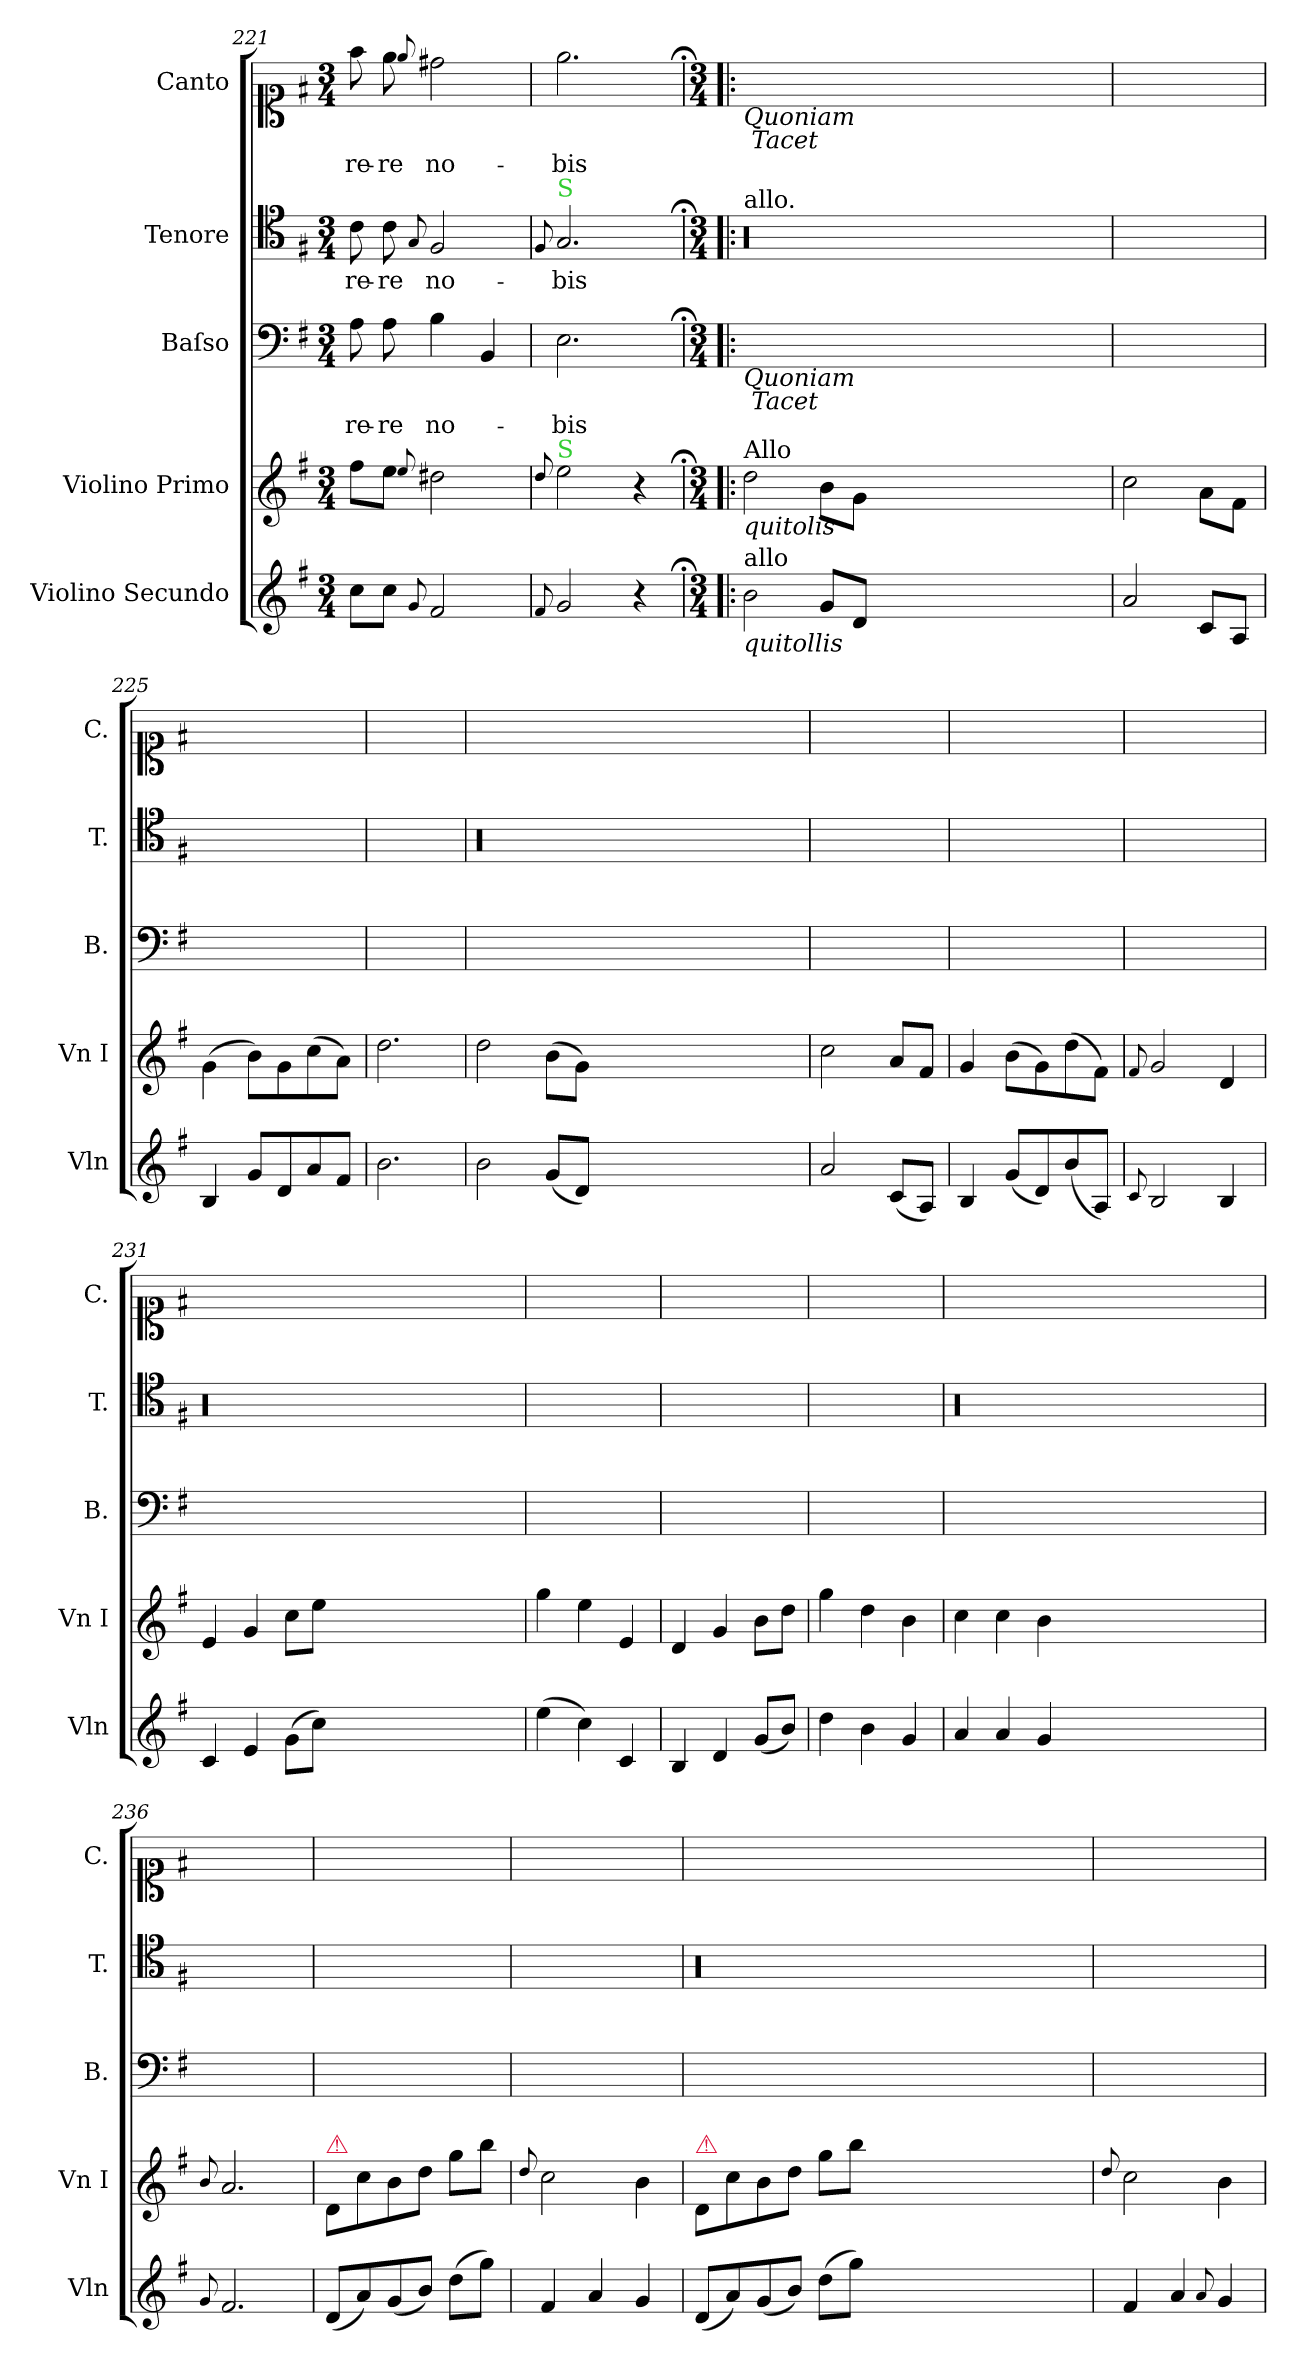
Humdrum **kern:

**kern	**kern	**kern	**text	**kern	**text	**kern	**text
*part5	*part4	*part3	*part3	*part2	*part2	*part1	*part1
*staff5	*staff4	*staff3	*staff3	*staff2	*staff2	*staff1	*staff1
*I"Violino Secundo	*I"Violino Primo	*I"Baſso	*	*I"Tenore	*	*I"Canto	*
*I'Vln	*I'Vn I	*I'B.	*	*I'T.	*	*I'C.	*
*clefG2	*clefG2	*clefF4	*	*clefC4	*	*clefC1	*
*k[f#]	*k[f#]	*k[f#]	*	*k[f#]	*	*k[f#]	*
*M3/4	*M3/4	*M3/4	*	*M3/4	*	*M3/4	*
=221	=221	=221	=221	=221	=221	=221	=221
8cc\L	8ff#\L	8A\	-re-	8c\	-re-	8ff#\	-re-
8cc\J	8ee\J	8A\	-re	8c\	-re	8ee\	-re
8qqg/	8qqee/	.	.	8qqG/	.	8qqee/	.
2f#/	2dd#X\	4B\	no-	2F#/	no-	2dd#X\	no-
.	.	4BB/	.	.	.	.	.
=222	=222	=222	=222	=222	=222	=222	=222
8qqf#/	8qqdd/	.	.	8qqF#/	.	.	.
!	!	!	!	!LO:TX:a:color=limegreen:t=S	!	!	!
!	!LO:TX:a:color=limegreen:t=S	!	!	!	!	!	!
2g/	2ee\	2.E\	-bis	2.G/	-bis	2.ee\	-bis
4r	4r	.	.	.	.	.	.
=223!|:;	=223!|:;	=223!|:;	=223!|:;	=223!|:;	=223!|:;	=223!|:;	=223!|:;
*M3/4	*M3/4	*M3/4	*	*M3/4	*	*M3/4	*
!	!	!	!	!	!	!LO:TX:b:i:t=Quoniam\n Tacet	!
!	!	!	!	!LO:TX:a:t=allo.	!	!	!
!	!	!LO:TX:b:i:t=Quoniam\n Tacet	!	!	!	!	!
!	!LO:TX:b:i:t=quitolis	!	!	!	!	!	!
!	!LO:TX:a:t=Allo	!	!	!	!	!	!
!LO:TX:b:i:t=quitollis	!	!	!	!	!	!	!
!LO:TX:a:t=allo	!	!	!	!	!	!	!
!	!	!	!	!LO:N:vis=00	!	!	!
2b\	2dd\	2.ryy	.	0.r	.	2.ryy	.
8g/L	8b\L	.	.	.	.	.	.
8d/J	8g\J	.	.	.	.	.	.
0ryy	0ryy	0ryy	.	.	.	0ryy	.
4ryy	4ryy	4ryy	.	.	.	4ryy	.
=224	=224	=224	=224	=224	=224	=224	=224
2a/	2cc\	2.ryy	.	2.ryy	.	2.ryy	.
8c/L	8a\L	.	.	.	.	.	.
8A/J	8f#\J	.	.	.	.	.	.
=225	=225	=225	=225	=225	=225	=225	=225
4B/	(4g\	2.ryy	.	2.ryy	.	2.ryy	.
8g/L	8b\L)	.	.	.	.	.	.
8d/	8g\	.	.	.	.	.	.
8a/	(8cc\	.	.	.	.	.	.
8f#/J	8a\J)	.	.	.	.	.	.
=226	=226	=226	=226	=226	=226	=226	=226
2.b\	2.dd\	2.ryy	.	2.ryy	.	2.ryy	.
=227	=227	=227	=227	=227	=227	=227	=227
!	!	!	!	!LO:N:vis=00	!	!	!
2b\	2dd\	2.ryy	.	0.r	.	2.ryy	.
(8g/L	(8b\L	.	.	.	.	.	.
8d/J)	8g\J)	.	.	.	.	.	.
0ryy	0ryy	0ryy	.	.	.	0ryy	.
4ryy	4ryy	4ryy	.	.	.	4ryy	.
=228	=228	=228	=228	=228	=228	=228	=228
2a/	2cc\	2.ryy	.	2.ryy	.	2.ryy	.
(8c/L	8a/L	.	.	.	.	.	.
8A/J)	8f#/J	.	.	.	.	.	.
=229	=229	=229	=229	=229	=229	=229	=229
4B/	4g/	2.ryy	.	2.ryy	.	2.ryy	.
(8g/L	(8b\L	.	.	.	.	.	.
8d/)	8g\)	.	.	.	.	.	.
(8b/	(8dd\	.	.	.	.	.	.
8A/J)	8f#\J)	.	.	.	.	.	.
=230	=230	=230	=230	=230	=230	=230	=230
8qqc/	8qqf#/	.	.	.	.	.	.
2B/	2g/	2.ryy	.	2.ryy	.	2.ryy	.
4B/	4d/	.	.	.	.	.	.
=231	=231	=231	=231	=231	=231	=231	=231
!	!	!	!	!LO:N:vis=00	!	!	!
4c/	4e/	2.ryy	.	0.r	.	2.ryy	.
4e/	4g/	.	.	.	.	.	.
(8g\L	8cc\L	.	.	.	.	.	.
8cc\J)	8ee\J	.	.	.	.	.	.
0ryy	0ryy	0ryy	.	.	.	0ryy	.
4ryy	4ryy	4ryy	.	.	.	4ryy	.
=232	=232	=232	=232	=232	=232	=232	=232
(4ee\	4gg\	2.ryy	.	2.ryy	.	2.ryy	.
4cc\)	4ee\	.	.	.	.	.	.
4c/	4e/	.	.	.	.	.	.
=233	=233	=233	=233	=233	=233	=233	=233
4B/	4d/	2.ryy	.	2.ryy	.	2.ryy	.
4d/	4g/	.	.	.	.	.	.
(8g/L	8b\L	.	.	.	.	.	.
8b/J)	8dd\J	.	.	.	.	.	.
=234	=234	=234	=234	=234	=234	=234	=234
4dd\	4gg\	2.ryy	.	2.ryy	.	2.ryy	.
4b\	4dd\	.	.	.	.	.	.
4g/	4b\	.	.	.	.	.	.
=235	=235	=235	=235	=235	=235	=235	=235
!	!	!	!	!LO:N:vis=00	!	!	!
4a/	4cc\	2.ryy	.	0.r	.	2.ryy	.
4a/	4cc\	.	.	.	.	.	.
4g/	4b\	.	.	.	.	.	.
0ryy	0ryy	0ryy	.	.	.	0ryy	.
4ryy	4ryy	4ryy	.	.	.	4ryy	.
=236	=236	=236	=236	=236	=236	=236	=236
8qqg/	8qqb/	.	.	.	.	.	.
2.f#/	2.a/	2.ryy	.	2.ryy	.	2.ryy	.
=237	=237	=237	=237	=237	=237	=237	=237
!	!LO:TX:a:color=crimson:t=⚠	!	!	!	!	!	!
(8d/L	8d/L	2.ryy	.	2.ryy	.	2.ryy	.
8a/)	8cc\	.	.	.	.	.	.
(8g/	8b\	.	.	.	.	.	.
8b/J)	8dd\J	.	.	.	.	.	.
(8dd\L	8gg\L	.	.	.	.	.	.
8gg\J)	8bb\J	.	.	.	.	.	.
=238	=238	=238	=238	=238	=238	=238	=238
.	8qqdd/	.	.	.	.	.	.
4f#/	2cc\	2.ryy	.	2.ryy	.	2.ryy	.
4a/	.	.	.	.	.	.	.
4g/	4b\	.	.	.	.	.	.
=239	=239	=239	=239	=239	=239	=239	=239
!	!LO:TX:a:color=crimson:t=⚠	!	!	!	!	!	!
!	!	!	!	!LO:N:vis=00	!	!	!
(8d/L	8d/L	2.ryy	.	0.r	.	2.ryy	.
8a/)	8cc\	.	.	.	.	.	.
(8g/	8b\	.	.	.	.	.	.
8b/J)	8dd\J	.	.	.	.	.	.
(8dd\L	8gg\L	.	.	.	.	.	.
8gg\J)	8bb\J	.	.	.	.	.	.
0ryy	0ryy	0ryy	.	.	.	0ryy	.
4ryy	4ryy	4ryy	.	.	.	4ryy	.
=240	=240	=240	=240	=240	=240	=240	=240
.	8qqdd/	.	.	.	.	.	.
4f#/	2cc\	2.ryy	.	2.ryy	.	2.ryy	.
4a/	.	.	.	.	.	.	.
8qqa/	.	.	.	.	.	.	.
4g/	4b\	.	.	.	.	.	.
=	=	=	=	=	=	=	=
*-	*-	*-	*-	*-	*-	*-	*-
